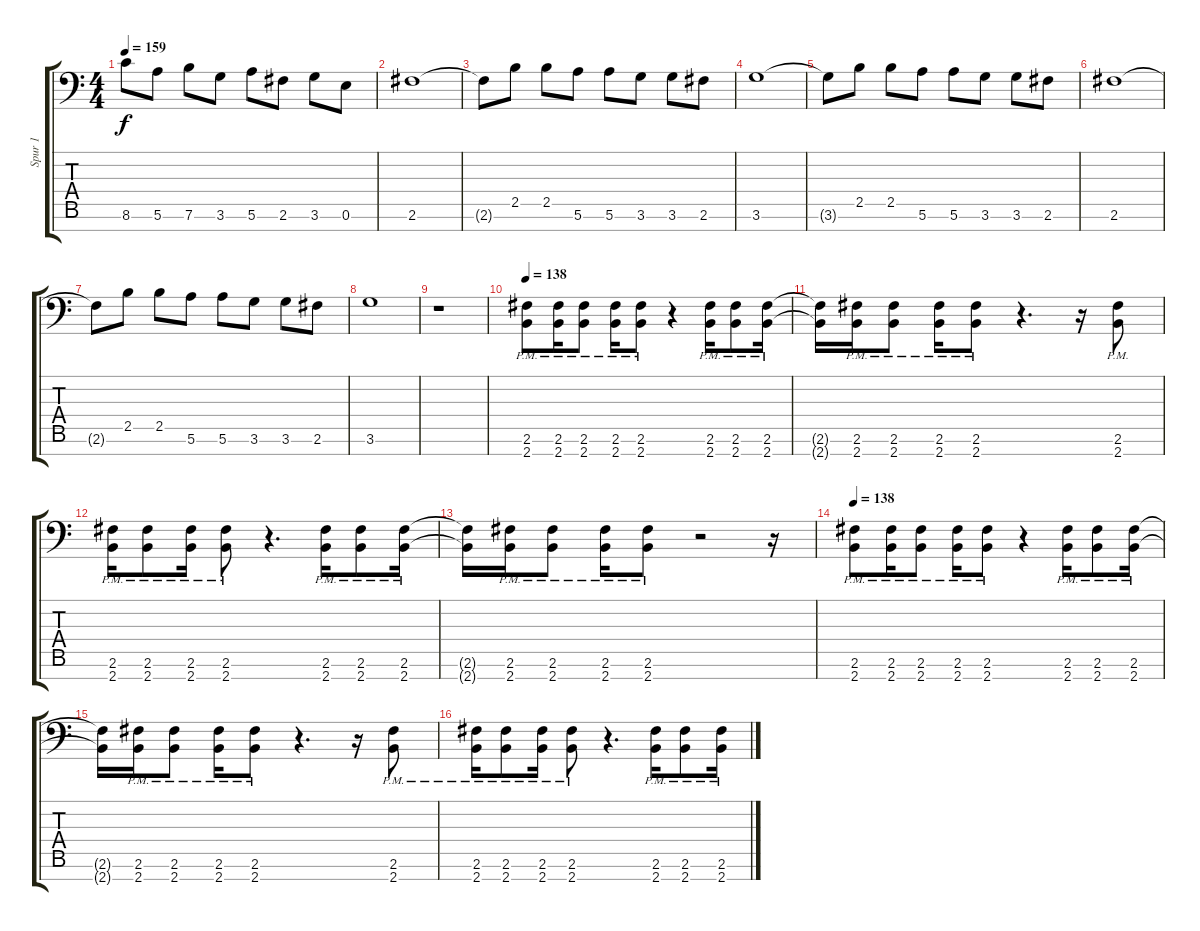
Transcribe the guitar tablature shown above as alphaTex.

\track ("Spur 1" "Spur 1") {instrument distortionguitar}
\staff {score tabs}
\tuning (E4 B3 Gb3 D3 A2 E2 A1) {hide}
\ts (4 4)
\tempo 159
\clef f4
\ks c
8.6.8{dy f} 5.6.8 7.6.8 3.6.8 5.6.8 2.6.8 3.6.8 0.6.8 |
2.6.1 |
2.6{t}.8 2.5.8 2.5.8 5.6.8 5.6.8 3.6.8 3.6.8 2.6.8 |
3.6.1 |
3.6{t}.8 2.5.8 2.5.8 5.6.8 5.6.8 3.6.8 3.6.8 2.6.8 |
2.6.1 |
2.6{t}.8 2.5.8 2.5.8 5.6.8 5.6.8 3.6.8 3.6.8 2.6.8 |
3.6.1 |
r.1 |
\tempo 138
(2.6{pm} 2.7{pm}).8 (2.6{pm} 2.7{pm}).16 (2.6{pm} 2.7{pm}).8 (2.6{pm} 2.7{pm}).16 (2.6{pm} 2.7{pm}).8 r.4 (2.6{pm} 2.7{pm}).16 (2.6{pm} 2.7{pm}).8 (2.6{pm} 2.7{pm}).16 |
(2.6{t} 2.7{t}).16 (2.6{pm} 2.7{pm}).16 (2.6{pm} 2.7{pm}).8 (2.6{pm} 2.7{pm}).16 (2.6{pm} 2.7{pm}).8 r.4{d} r.16 (2.6{pm} 2.7{pm}).8 |
(2.6{pm} 2.7{pm}).16 (2.6{pm} 2.7{pm}).8 (2.6{pm} 2.7{pm}).16 (2.6{pm} 2.7{pm}).8 r.4{d} (2.6{pm} 2.7{pm}).16 (2.6{pm} 2.7{pm}).8 (2.6{pm} 2.7{pm}).16 |
(2.6{t} 2.7{t}).16 (2.6{pm} 2.7{pm}).16 (2.6{pm} 2.7{pm}).8 (2.6{pm} 2.7{pm}).16 (2.6{pm} 2.7{pm}).8 r.2 r.16 |
\tempo 138
(2.6{pm} 2.7{pm}).8 (2.6{pm} 2.7{pm}).16 (2.6{pm} 2.7{pm}).8 (2.6{pm} 2.7{pm}).16 (2.6{pm} 2.7{pm}).8 r.4 (2.6{pm} 2.7{pm}).16 (2.6{pm} 2.7{pm}).8 (2.6{pm} 2.7{pm}).16 |
(2.6{t} 2.7{t}).16 (2.6{pm} 2.7{pm}).16 (2.6{pm} 2.7{pm}).8 (2.6{pm} 2.7{pm}).16 (2.6{pm} 2.7{pm}).8 r.4{d} r.16 (2.6{pm} 2.7{pm}).8 |
(2.6{pm} 2.7{pm}).16 (2.6{pm} 2.7{pm}).8 (2.6{pm} 2.7{pm}).16 (2.6{pm} 2.7{pm}).8 r.4{d} (2.6{pm} 2.7{pm}).16 (2.6{pm} 2.7{pm}).8 (2.6{pm} 2.7{pm}).16
